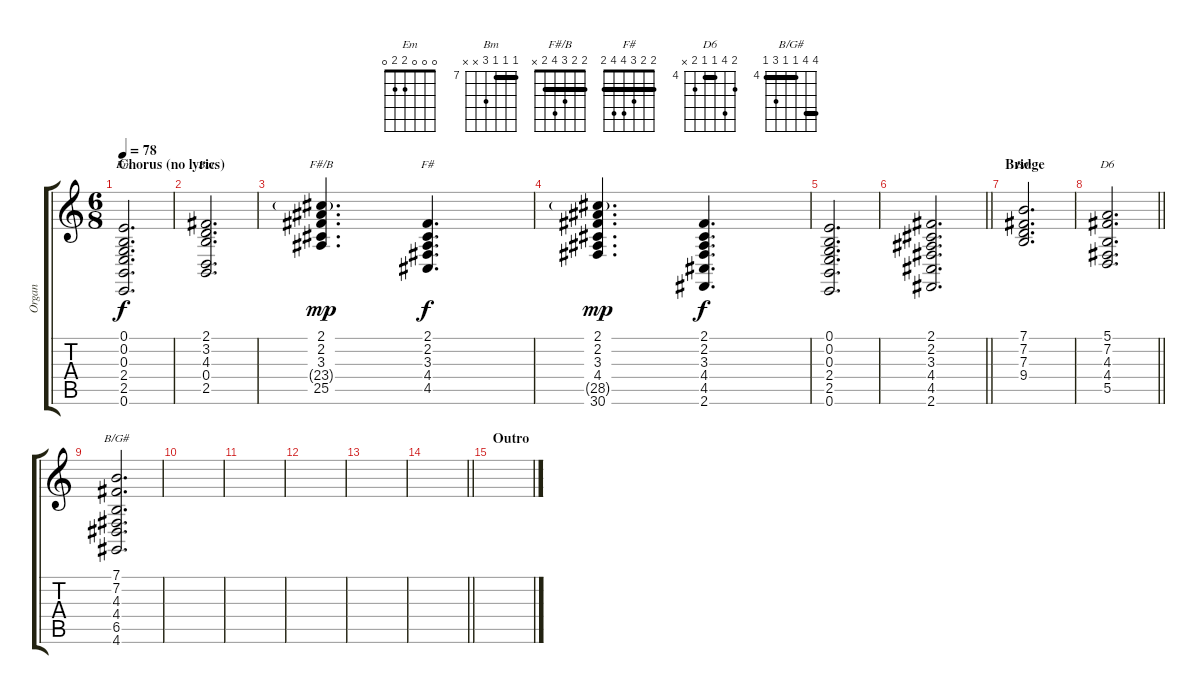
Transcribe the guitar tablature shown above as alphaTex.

\track ("Organ" "Organ") {instrument electricpiano1}
\staff {score tabs}
\tuning (E4 B3 G3 D3 A2 E2) {hide}
\chord ("Em" 0 0 0 2 2 0)
\chord ("Bm" 2 3 4 0 2 x)
\chord ("F#/B" 2 2 3 4 2 x) {barre 2}
\chord ("F#" 2 2 3 4 4 2) {barre 2}
\chord ("Bm" 7 7 7 9 x x) {firstfret 7 barre 7}
\chord ("D6" 5 7 4 4 5 x) {firstfret 4 barre 4}
\chord ("B/G#" 7 7 4 4 6 4) {firstfret 4 barre (4 7)}
\ts (6 8)
\section ("" "Chorus (no lyrics)")
\tempo 78
\clef g2
\ks c
(0.1 0.2 0.3 2.4 2.5 0.6).2{d ch "Em" dy f} |
(2.1 3.2 4.3 0.4 2.5).2{d ch "Bm"} |
(2.1 2.2 3.3 23.4{g} 25.5).4{d ch "F#/B" dy mp} (2.1 2.2 3.3 4.4 4.5).4{d ch "F#" dy f} |
(2.1 2.2 3.3 4.4 28.5{g} 30.6).4{d dy mp} (2.1 2.2 3.3 4.4 4.5 2.6).4{d dy f} |
(0.1 0.2 0.3 2.4 2.5 0.6).2{d} |
\barLineRight lightlight
(2.1 2.2 3.3 4.4 4.5 2.6).2{d} |
\section ("" "Bridge")
(7.1 7.2 7.3 9.4).2{d ch "Bm"} |
\barLineRight lightlight
(5.1 7.2 4.3 4.4 5.5).2{d ch "D6"} |
(7.1 7.2 4.3 4.4 6.5 4.6).2{d ch "B/G#"} |
|
|
|
|
\barLineRight lightlight
|
\section ("" "Outro")
